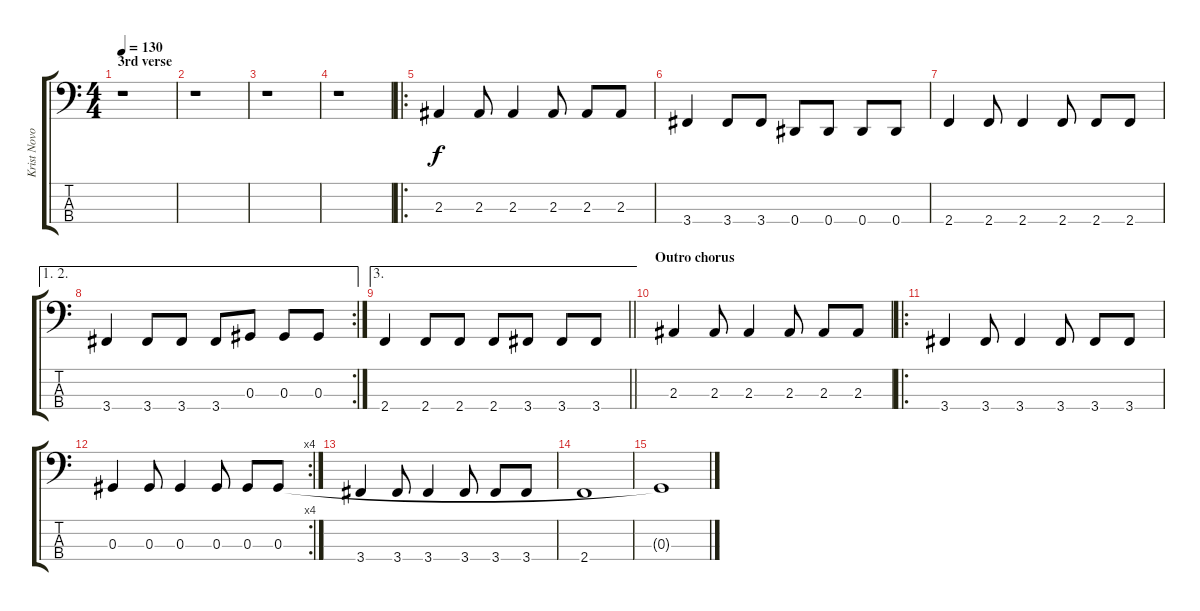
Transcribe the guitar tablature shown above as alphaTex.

\track ("Krist Novoselic" "Krist Novo") {instrument electricbasspick}
\staff {score tabs}
\tuning (Gb2 Db2 Ab1 Eb1) {hide}
\ts (4 4)
\section ("" "3rd verse")
\tempo 130
\clef f4
\ks c
r.1{dy f} |
r.1 |
r.1 |
r.1 |
\ro
2.3.4 2.3.8 2.3.4 2.3.8 2.3.8 2.3.8 |
3.4.4 3.4.8 3.4.8 0.4.8 0.4.8 0.4.8 0.4.8 |
2.4.4 2.4.8 2.4.4 2.4.8 2.4.8 2.4.8 |
\ae (1 2)
\rc 2
3.4.4 3.4.8 3.4.8 3.4.8 0.3.8 0.3.8 0.3.8 |
\ae 3
\barLineRight lightlight
2.4.4 2.4.8 2.4.8 2.4.8 3.4.8 3.4.8 3.4.8 |
\section ("" "Outro chorus")
2.3.4 2.3.8 2.3.4 2.3.8 2.3.8 2.3.8 |
\ro
3.4.4 3.4.8 3.4.4 3.4.8 3.4.8 3.4.8 |
\rc 4
0.3.4 0.3.8 0.3.4 0.3.8 0.3.8 0.3.8 |
3.4.4 3.4.8 3.4.4 3.4.8 3.4.8 3.4.8 |
2.4.1 |
0.3{t}.1
